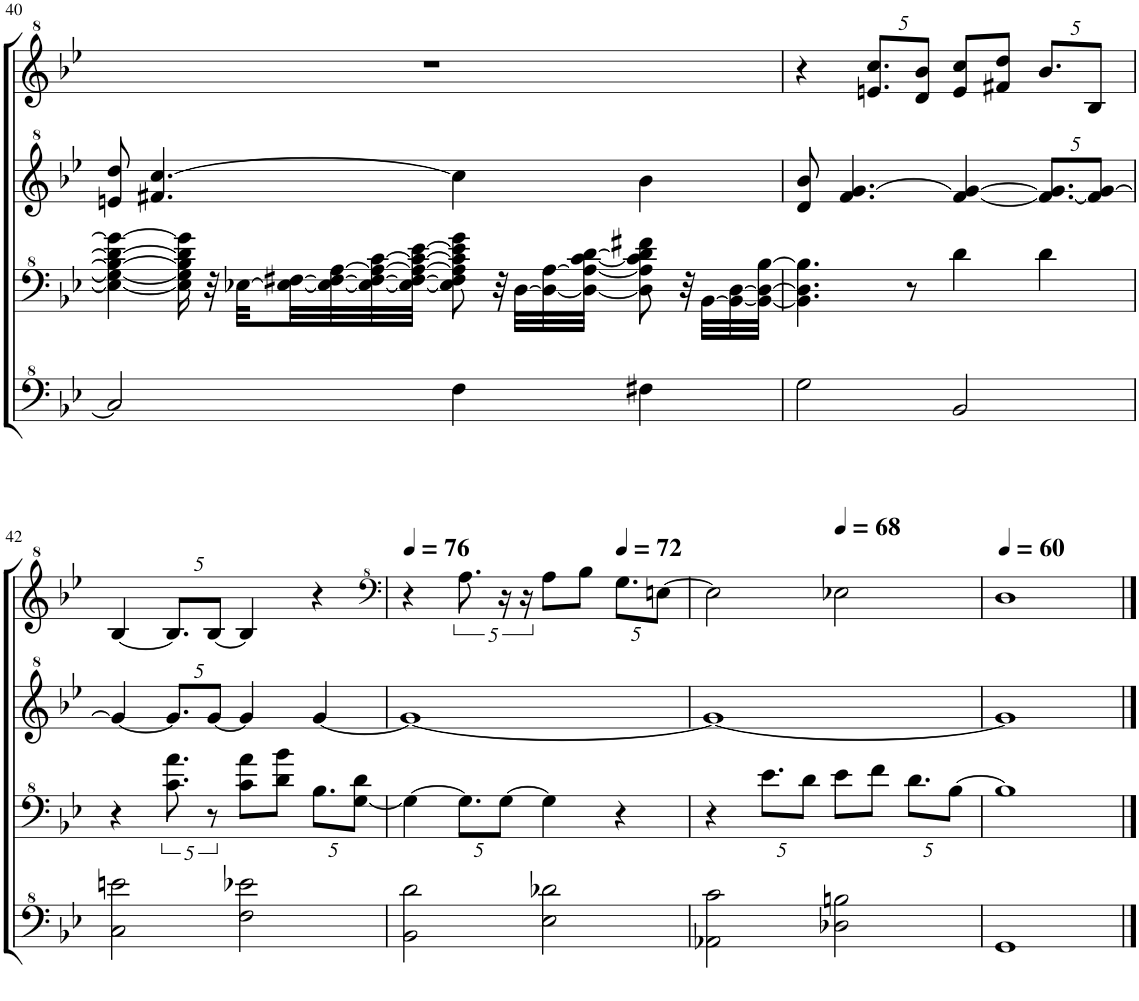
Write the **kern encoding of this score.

**kern	**kern	**kern	**kern
*part1	*part1	*part1	*part1
*staff4	*staff3	*staff2	*staff1
*I"Model III	*	*	*
!!LO:PB:g=z
*clefF^4	*clefF^4	*clefG^2	*clefG^2
*k[b-e-]	*k[b-e-]	*k[b-e-]	*k[b-e-]
*M4/4	*M4/4	*M4/4	*M4/4
=40	=40	=40	=40
2c/]	4e\_ 4g\_ 4b-\_ 4dd\_ 4gg\_	8een/ 8ddd/	1r
.	.	4.ff#X/ [4.ccc/	.
.	16e\] 16g\] 16b-\] 16dd\] 16gg\]	.	.
.	32r	.	.
.	[32e-X\LLL	.	.
.	32e-\_ [32f#X\	.	.
.	32e-\_ 32f#\_ [32a\	.	.
.	32e-\_ 32f#\_ 32a\_ [32cc\	.	.
.	32e-\_ 32f#\_ 32a\_ 32cc\_ [32ee-\JJJ	.	.
4f\	8e-\] 8f#\] 8a\] 8cc\] 8ee-\] 8gg\	4ccc\]	.
.	32r	.	.
.	[32d\LLL	.	.
.	32d\_ [32a\	.	.
.	32d\_ 32a\_ [32cc\ [32dd\JJJ	.	.
4f#X\	8d\] 8a\] 8cc\] 8dd\] 8ff#X\	4bb-\	.
.	32r	.	.
.	[32B-\LLL	.	.
.	32B-\_ [32d\	.	.
.	32B-\_ 32d\_ [32b-\JJJ	.	.
=41	=41	=41	=41
2g\	4.B-\] 4.d\] 4.b-\]	8dd/ 8bb-/	4r
.	.	4.ff/ [4.gg/	.
*	*	*	*Xbrackettup
.	.	.	10.een/ 10.ccc/L
.	8r	.	.
.	.	.	10dd/ 10bb-/J
2B-/	4dd\	[4ff/ 4gg/_	8ee/ 8ccc/L
.	.	.	8ff#X/ 8ddd/J
.	4dd\	4ff/_ 4gg/]	10.bb-/L
.	.	.	10b-/J
!!LO:LB:g=z
=42	=42	=42	=42
2c\ 2een\	4r	4gg/_	[4b-/
.	10.cc\ 10.aa\	4gg/]	4b-/]
.	10r	.	.
2f\ 2ee-X\	8cc\ 8aa\L	4gg/]	4b-/]
.	8dd\ 8bb-\J	.	.
*	*Xbrackettup	*	*
.	10.b-\L	[4gg/	4r
.	[10g\ 10dd\J	.	.
=43	=43	=43	=43
*	*	*	*clefF^4
*	*	*	*MM76
2B-\ 2dd\	4g\_	1gg_	4r
*	*	*	*brackettup
.	4g\]	.	10.a\
.	.	.	20r
.	.	.	20r
2e-\ 2dd-X\	4g\]	.	8a\L
.	.	.	8b-\J
*	*	*	*Xbrackettup
*	*	*	*MM72
.	4r	.	10.g\L
.	.	.	[10en\J
=44	=44	=44	=44
2A-X\ 2cc\	4r	1gg_	2e\]
.	10.ee-\L	.	.
.	10dd\J	.	.
*	*	*	*MM68
2d-X\ 2bn\	8ee-\L	.	2e-X\
.	8ff\J	.	.
.	10.dd\L	.	.
.	[10b-\J	.	.
=45	=45	=45	=45
*	*	*	*MM60
1G	1b-]	1gg]	1d
==	==	==	==
*-	*-	*-	*-
